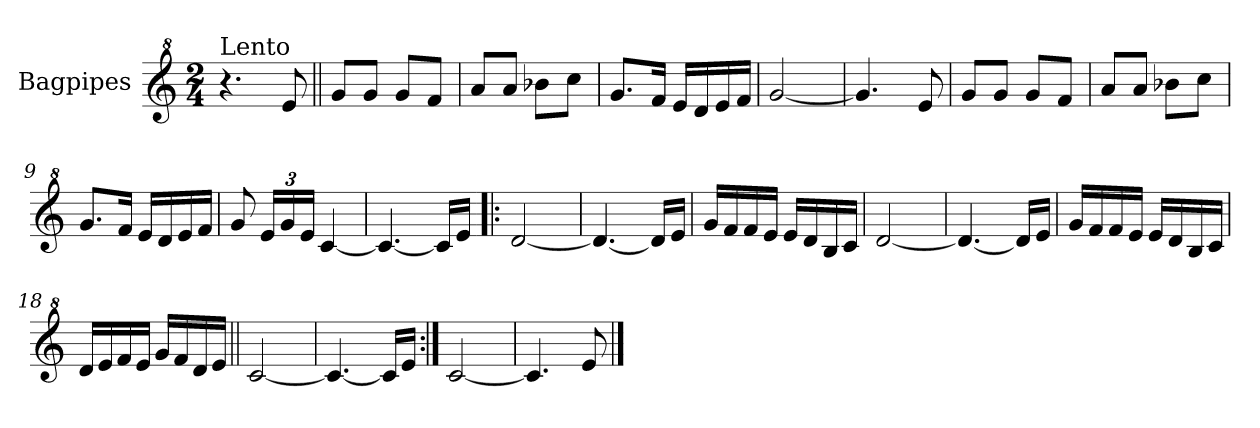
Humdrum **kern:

**kern
*part1
*staff1
*I"Bagpipes
*I'Bag
*clefG^2
*k[]
*C:
*M2/4
=1
!LO:TX:a:t=Lento
4.r
8ee/
=2||
8gg/L
8gg/J
8gg/L
8ff/J
=3
8aa/L
8aa/J
8bb-X\L
8ccc\J
=4
8.gg/L
16ff/Jk
16ee/LL
16dd/
16ee/
16ff/JJ
=5
[2gg/
=6
4.gg/]
8ee/
=7
8gg/L
8gg/J
8gg/L
8ff/J
=8
8aa/L
8aa/J
8bb-X\L
8ccc\J
=9
8.gg/L
16ff/Jk
16ee/LL
16dd/
16ee/
16ff/JJ
!!LO:LB:g=z
=10
8gg/
*Xbrackettup
24ee/LL
24gg/
24ee/JJ
[4cc/
=11
4.cc/_
16cc/LL]
16ee/JJ
=12!|:
[2dd/
=13
4.dd/_
16dd/LL]
16ee/JJ
=14
16gg/LL
16ff/
16ff/
16ee/JJ
16ee/LL
16dd/
16b/
16cc/JJ
=15
[2dd/
=16
4.dd/_
16dd/LL]
16ee/JJ
=17
16gg/LL
16ff/
16ff/
16ee/JJ
16ee/LL
16dd/
16b/
16cc/JJ
!!LO:LB:g=z
=18
16dd/LL
16ee/
16ff/
16ee/JJ
16gg/LL
16ff/
16dd/
16ee/JJ
=19||
[2cc/
=20
4.cc/_
16cc/LL]
16ee/JJ
=21:|!
[2cc/
=22
4.cc/]
8ee/
==
*-
